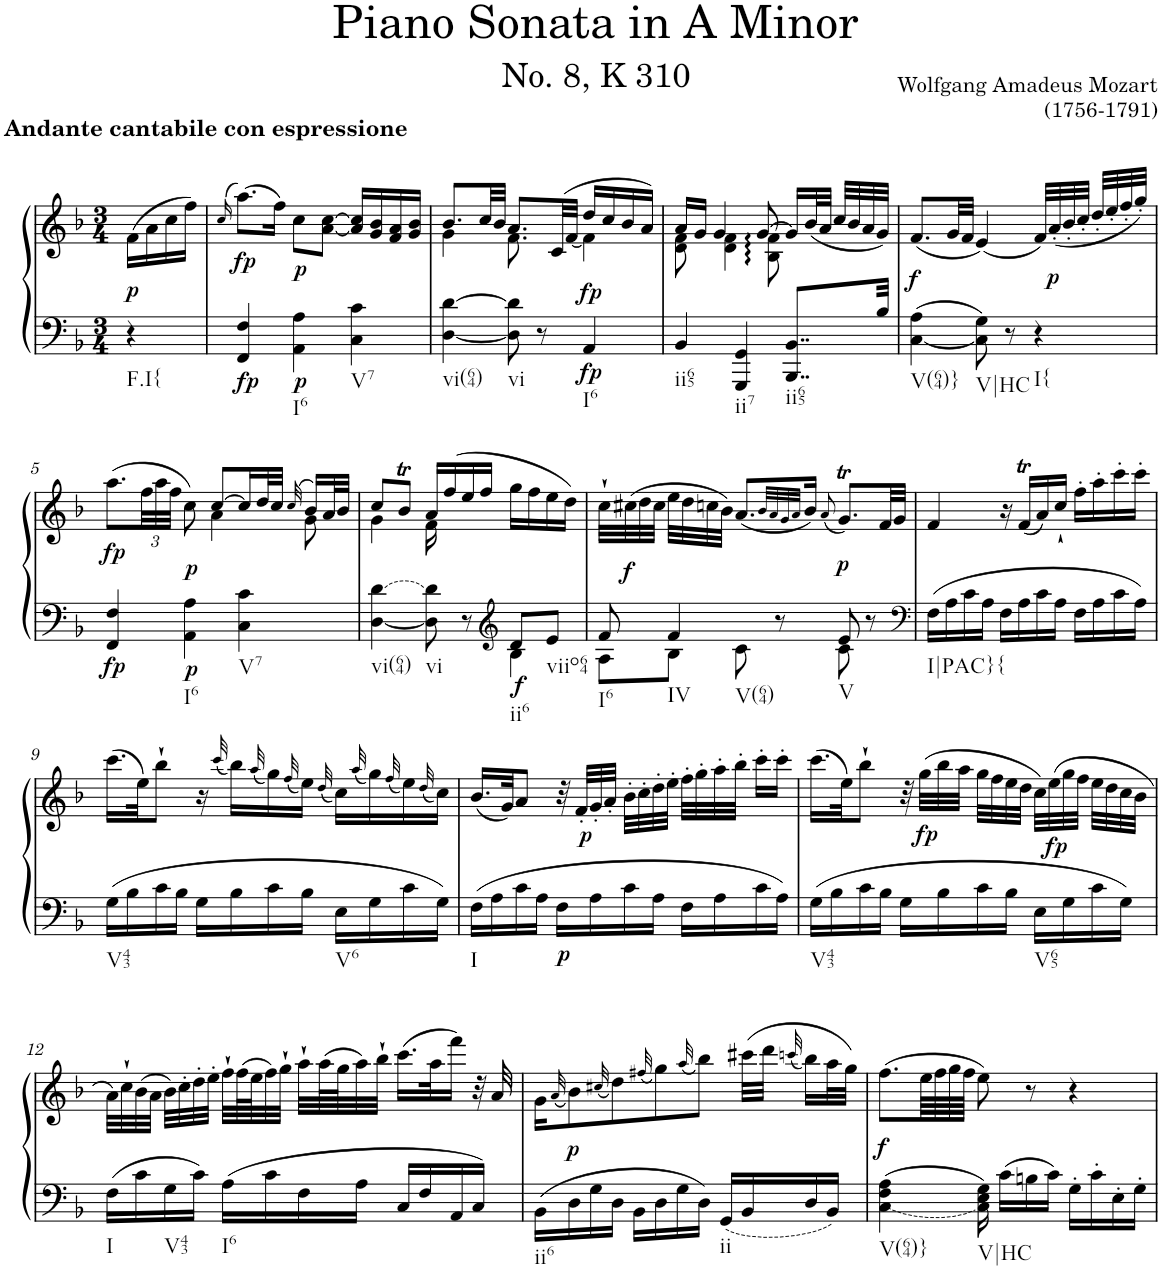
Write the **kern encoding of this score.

**kern	**kern	**dynam
*part1	*part1	*part1
*staff2	*staff1	*staff1/2
*I"Piano	*	*
*I'Pno.	*	*
*clefF4	*clefG2	*
*k[b-]	*k[b-]	*
*M3/4	*M3/4	*
=	=	=
!	!LO:TX:a:B:t=Andante cantabile con espressione	!
!LO:TX:b:t=F.I{	!	!
!	!	!LO:DY:a=2
4r	(16f\LL	p
.	16a\	.
.	16cc\	.
.	16ff\JJ)	.
=1	=1	=1
.	(>16qcc/	.
!	!	!LO:DY:b=2
!	!	!LO:DY:n=1:b
4FF/ 4F/	(8.aa\L)	fp fp
.	16ff\Jk)	.
!LO:TX:b:t=I6	!	!
!	!	!LO:DY:n=2:b=2
!	!	!LO:DY:n=3:b
4AA\ 4A\	8cc\L	p p
.	[8a\ [8cc\J	.
!LO:TX:b:t=V7	!	!
4C\ 4c\	16a/] 16cc/]LL	.
.	16g/ 16b-/	.
.	16f/ 16a/	.
.	16g/ 16b-/JJ	.
=2	=2	=2
*	*^	*
!LO:TX:b:t=vi(64)	!	!	!
[4D\ [4d\	8.b-/L	4g\	.
.	32cc/LL	.	.
.	32b-/JJJ	.	.
!LO:TX:b:t=vi	!	!	!
8D\] 8d\]	8.a/L	8.f\	.
8r	.	.	.
.	(32c/LL	16ryy	.
.	[32f/JJJ	.	.
!LO:TX:b:t=I6	!	!	!
!	!	!	!LO:DY:b=2
!	!	!	!LO:DY:n=1:a=2
4AA/	16dd/LL	4f\]	fp fp
.	16cc/	.	.
.	16b-/	.	.
.	16a/JJ)	.	.
=3	=3	=3	=3
!LO:TX:b:t=ii65	!	!	!
4BB-/	16a/LL	8d\ 8f\	.
.	16g/JJ	.	.
.	4g/	4d\ 4f\	.
!LO:TX:b:t=ii7	!	!	!
4GGG/ 4GG/	.	.	.
.	[8g/	8B-\ 8f\	.
!LO:TX:b:t=ii65	!	!	!
8..BBB-/ 8..BB-/L	16g/LL]	4ryy	.
.	(<32b-/L	.	.
.	32a/JJJ	.	.
.	32cc/LLL	.	.
.	32b-/	.	.
.	32a/	.	.
32B-/Jkk	32g/JJJ)	.	.
*	*v	*v	*
=4	=4	=4
!LO:TX:b:t=V(64)}	!	!
!	!	!LO:DY:b
[4C\ 4A\	(8.f/L	f
.	32g/LL	.
.	32f/JJJ	.
!LO:TX:b:t=V|HC	!	!
8C\] 8G\	(4e/)	.
8r	.	.
!LO:TX:b:t=I{	!	!
4r	32f/LLL)	.
!	!	!LO:DY:b
.	(32a'/	p
.	32b-'/	.
.	32cc'/JJJ	.
.	32dd'/LLL	.
.	32ee'/	.
.	32ff'/	.
.	32gg'/JJJ)	.
!!LO:LB:g=z
=5	=5	=5
*	*^	*
!	!	!	!LO:DY:b=2
!	!	!	!LO:DY:n=1:b
4FF/ 4F/	(>8.aa\L	4ryy	fp fp
*	*Xbrackettup	*	*
.	48ff\LL	.	.
.	48aa\	.	.
.	48ff\JJJ	.	.
!LO:TX:b:t=I6	!	!	!
!	!	!	!LO:DY:n=2:b=2
!	!	!	!LO:DY:n=3:a=2
4AA\ 4A\	8cc\)	8ryy	p p
.	[8cc/L	4a\	.
!LO:TX:b:t=V7	!	!	!
4C\ 4c\	16cc/L]	.	.
.	32dd/L	.	.
.	32cc/JJJ	.	.
.	(>32qcc/	.	.
.	16b-/LL)	8g\	.
.	32a/L	.	.
.	32b-/JJJ	.	.
=6	=6	=6	=6
!LO:TX:b:t=vi(64)	!	!	!
!LO:T:n=2:dash	!	!	!
*^	*	*	*
[4D\ [>4d\	2ryy	8cc/L	4g\	.
.	.	8b-T/J	.	.
!LO:TX:b:t=vi	!	!	!	!
8D\] 8d\]	.	16a/LL	16f\	.
.	.	(16ff/	16ryy	.
8r	.	16ee/	8ryy	.
.	.	16ff/JJ	.	.
*clefG2	*	*	*	*
!LO:TX:b:t=ii6	!	!	!	!
!	!	!	!	!LO:DY:b=2
8d/L	4B-\	16gg\LL	4ryy	f
.	.	16ff\	.	.
!LO:TX:b:t=viio64	!	!	!	!
8e/J	.	16ee\	.	.
.	.	16dd\JJ)	.	.
*	*	*v	*v	*
=7	=7	=7	=7
!LO:TX:b:t=I6	!	!	!
8f/	8A\L	32cc`\LLL	.
!	!	!	!LO:DY:b
.	.	(32cc#X\	f
.	.	32dd\	.
.	.	32cc#\JJJ	.
!LO:TX:b:t=IV	!	!	!
!LO:TX:b:t=V(64)	!	!	!
4f/	8B-\J	32ee\LLL	.
.	.	32dd\	.
.	.	32ccn\	.
.	.	32b-\JJJ)	.
.	8c\	(8.a/L	.
8r	8ryy	.	.
.	.	32qb-/LLL	.
.	.	32qa/	.
.	.	32qg/	.
.	.	32qa/JJJ	.
.	.	16b-/Jk)	.
.	.	(8qa/	.
!LO:TX:b:t=V	!	!	!
!	!	!	!LO:DY:b
8e/	8c\	8.gT/L)	p
8r	8ryy	.	.
.	.	32f/LL	.
.	.	32g/JJJ	.
*v	*v	*	*
=8	=8	=8
*clefF4	*	*
!LO:TX:b:t=I|PAC}{	!	!
16F\LL	4f/	.
16A\	.	.
16c\	.	.
16A\JJ	.	.
16F\LL	16r	.
16A\	(16fT/LL	.
16c\	16a/)	.
16A\JJ	16cc`/JJ	.
16F\LL	16ff'\LL	.
16A\	16aa'\	.
16c\	16ccc'\	.
16A\JJ	16ccc'\JJ	.
!!LO:LB:g=z
=9	=9	=9
!LO:TX:b:t=V43	!	!
16G\LL	(16.ccc\LL	.
16B-\	.	.
.	32ee\JK)	.
16c\	8bb-`\J	.
16B-\JJ	.	.
16G\LL	16r	.
.	(32qccc/	.
16B-\	16bb-\LL)	.
.	(32qaa/	.
16c\	16gg\)	.
.	(32qff/	.
16B-\JJ	16ee\JJ)	.
.	(32qdd/	.
!LO:TX:b:t=V6	!	!
16E\LL	16cc\LL)	.
.	(32qaa/	.
16G\	16gg\)	.
.	(32qff/	.
16c\	16ee\)	.
.	(32qdd/	.
16G\JJ	16cc\JJ)	.
=10	=10	=10
!LO:TX:b:t=I	!	!
16F\LL	(16.b-/LL	.
16A\	.	.
.	32g/JK)	.
16c\	8a/J	.
16A\JJ	.	.
!	!	!LO:DY:b=2
16F\LL	32r	p
.	32f'/LLL	.
!	!	!LO:DY:b
16A\	32g'/	p
.	32a'/JJJ	.
16c\	32b-'\LLL	.
.	32cc'\	.
16A\JJ	32dd'\	.
.	32ee'\JJJ	.
16F\LL	32ff'\LLL	.
.	32gg'\	.
16A\	32aa'\	.
.	32bb-'\JJJ	.
16c\	16ccc'\LL	.
16A\JJ	16ccc'\JJ	.
=11	=11	=11
!LO:TX:b:t=V43	!	!
16G\LL	(16.ccc\LL	.
16B-\	.	.
.	32ee\JK)	.
16c\	8bb-`\J	.
16B-\JJ	.	.
16G\LL	32r	.
!	!	!LO:DY:b
.	(32gg\LLL	fp
16B-\	32bb-\	.
.	32aa\JJJ	.
16c\	32gg\LLL	.
.	32ff\	.
16B-\JJ	32ee\	.
.	32dd\JJJ	.
!LO:TX:b:t=V65	!	!
16E\LL	32cc\LLL)	.
!	!	!LO:DY:b
.	(32ee\	fp
16G\	32gg\	.
.	32ff\JJJ	.
16c\	32ee\LLL	.
.	32dd\	.
16G\JJ	32cc\	.
.	32b-\JJJ	.
!!LO:LB:g=z
=12	=12	=12
!LO:TX:b:t=I	!	!
16F\LL	32a\LLL)	.
.	32cc`\	.
16c\	(32b-\	.
.	32a\JJJ	.
!LO:TX:b:t=V43	!	!
16G\	32b-\LLL)	.
.	32cc'\	.
16c\JJ	32dd'\	.
.	32ee'\JJJ	.
!LO:TX:b:t=I6	!	!
16A\LL	32ff`\LLL	.
.	(64ff\L	.
.	64ee\J	.
16c\	32ff\)	.
.	32gg`\JJJ	.
16F\	32aa`\LLL	.
.	(64aa\L	.
.	64gg\J	.
16A\JJ	32aa\)	.
.	32bb-`\JJJ	.
16C/LL	(16.ccc\LL	.
16F/	.	.
.	32aa\K	.
16AA/	16fff\JJ)	.
16C/JJ	32r	.
.	32a/	.
=13	=13	=13
!LO:TX:b:t=ii6	!	!
16BB-\LL	16g\KL	.
.	(32qa/	.
!	!	!LO:DY:b
16D\	8b-\)	p
16G\	.	.
.	(32qcc#X/	.
16D\JJ	8dd\)	.
16BB-\LL	.	.
.	(32qff#X/	.
16D\	8gg\)	.
16G\	.	.
.	(32qaa/	.
16D\JJ	8bb-\J)	.
!LO:TX:b:t=ii	!	!
16GG/LL	.	.
16BB-/	(32ccc#X\LLL	.
.	32ddd\JJJ	.
.	(32qcccn/	.
16D/	16bb-\LL)	.
16BB-/JJ	32aa\L	.
.	32gg\JJJ)	.
=14	=14	=14
!LO:TX:b:t=V(64)}	!	!
!	!	!LO:DY:b
4C\ 4F\ 4A\	(8.ff\L	f
.	64ee\LLL	.
.	64ff\	.
.	64gg\	.
.	64ff\JJJJ	.
!LO:TX:b:t=V|HC	!	!
16C\ 16E\ 16G\	8ee\)	.
16c\LL	.	.
16Bn\	8r	.
16c\JJ	.	.
16G'\LL	4r	.
16c'\	.	.
16E'\	.	.
16G'\JJ	.	.
=	=	=
*-	*-	*-
